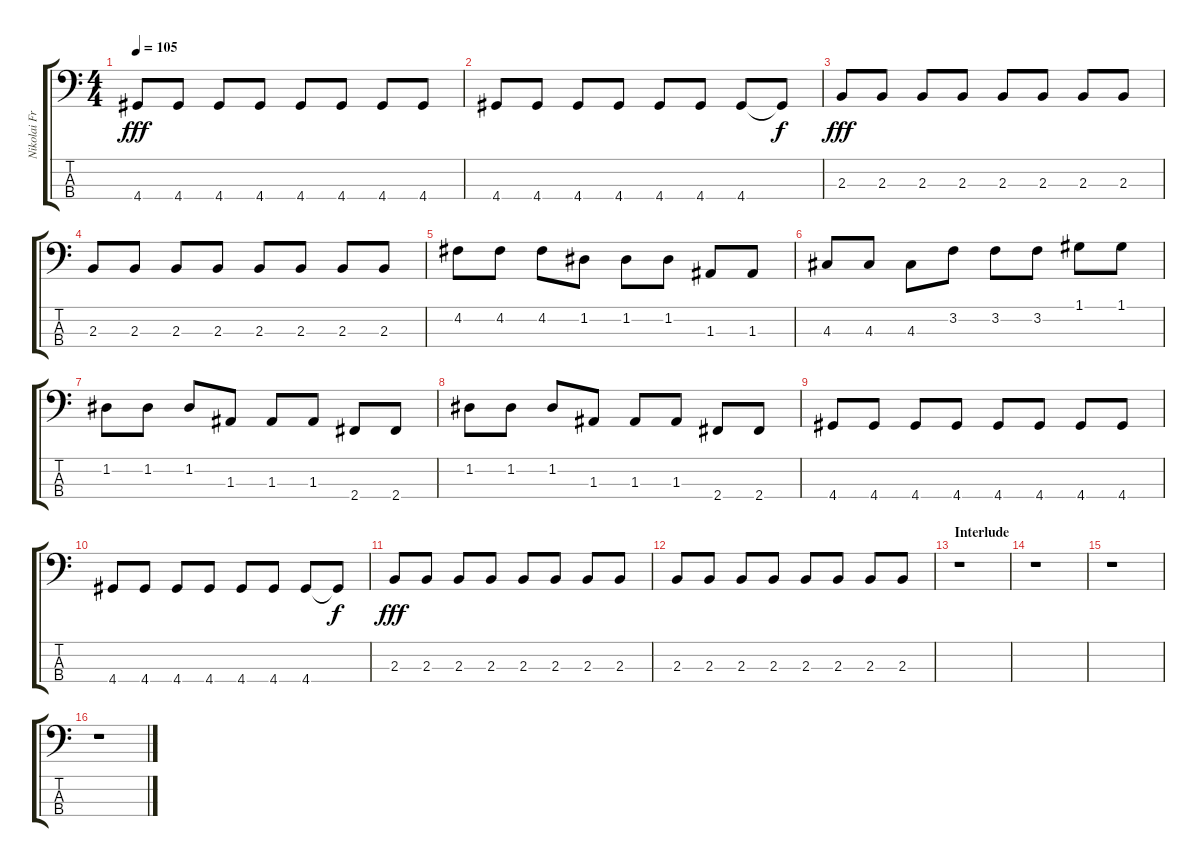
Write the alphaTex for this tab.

\track ("Nikolai Fraiture - bass" "Nikolai Fr") {instrument electricbassfinger}
\staff {score tabs}
\tuning (G2 D2 A1 E1) {hide}
\ts (4 4)
\tempo 105
\clef f4
\ks c
4.4.8{dy fff} 4.4.8 4.4.8 4.4.8 4.4.8 4.4.8 4.4.8 4.4.8 |
4.4.8 4.4.8 4.4.8 4.4.8 4.4.8 4.4.8 4.4.8 4.4{t}.8{dy f} |
2.3.8{dy fff} 2.3.8 2.3.8 2.3.8 2.3.8 2.3.8 2.3.8 2.3.8 |
2.3.8 2.3.8 2.3.8 2.3.8 2.3.8 2.3.8 2.3.8 2.3.8 |
4.2.8 4.2.8 4.2.8 1.2.8 1.2.8 1.2.8 1.3.8 1.3.8 |
4.3.8 4.3.8 4.3.8 3.2.8 3.2.8 3.2.8 1.1.8 1.1.8 |
1.2.8 1.2.8 1.2.8 1.3.8 1.3.8 1.3.8 2.4.8 2.4.8 |
1.2.8 1.2.8 1.2.8 1.3.8 1.3.8 1.3.8 2.4.8 2.4.8 |
4.4.8 4.4.8 4.4.8 4.4.8 4.4.8 4.4.8 4.4.8 4.4.8 |
4.4.8 4.4.8 4.4.8 4.4.8 4.4.8 4.4.8 4.4.8 4.4{t}.8{dy f} |
2.3.8{dy fff} 2.3.8 2.3.8 2.3.8 2.3.8 2.3.8 2.3.8 2.3.8 |
2.3.8 2.3.8 2.3.8 2.3.8 2.3.8 2.3.8 2.3.8 2.3.8 |
\section ("" "Interlude")
r.1 |
r.1 |
r.1 |
r.1
